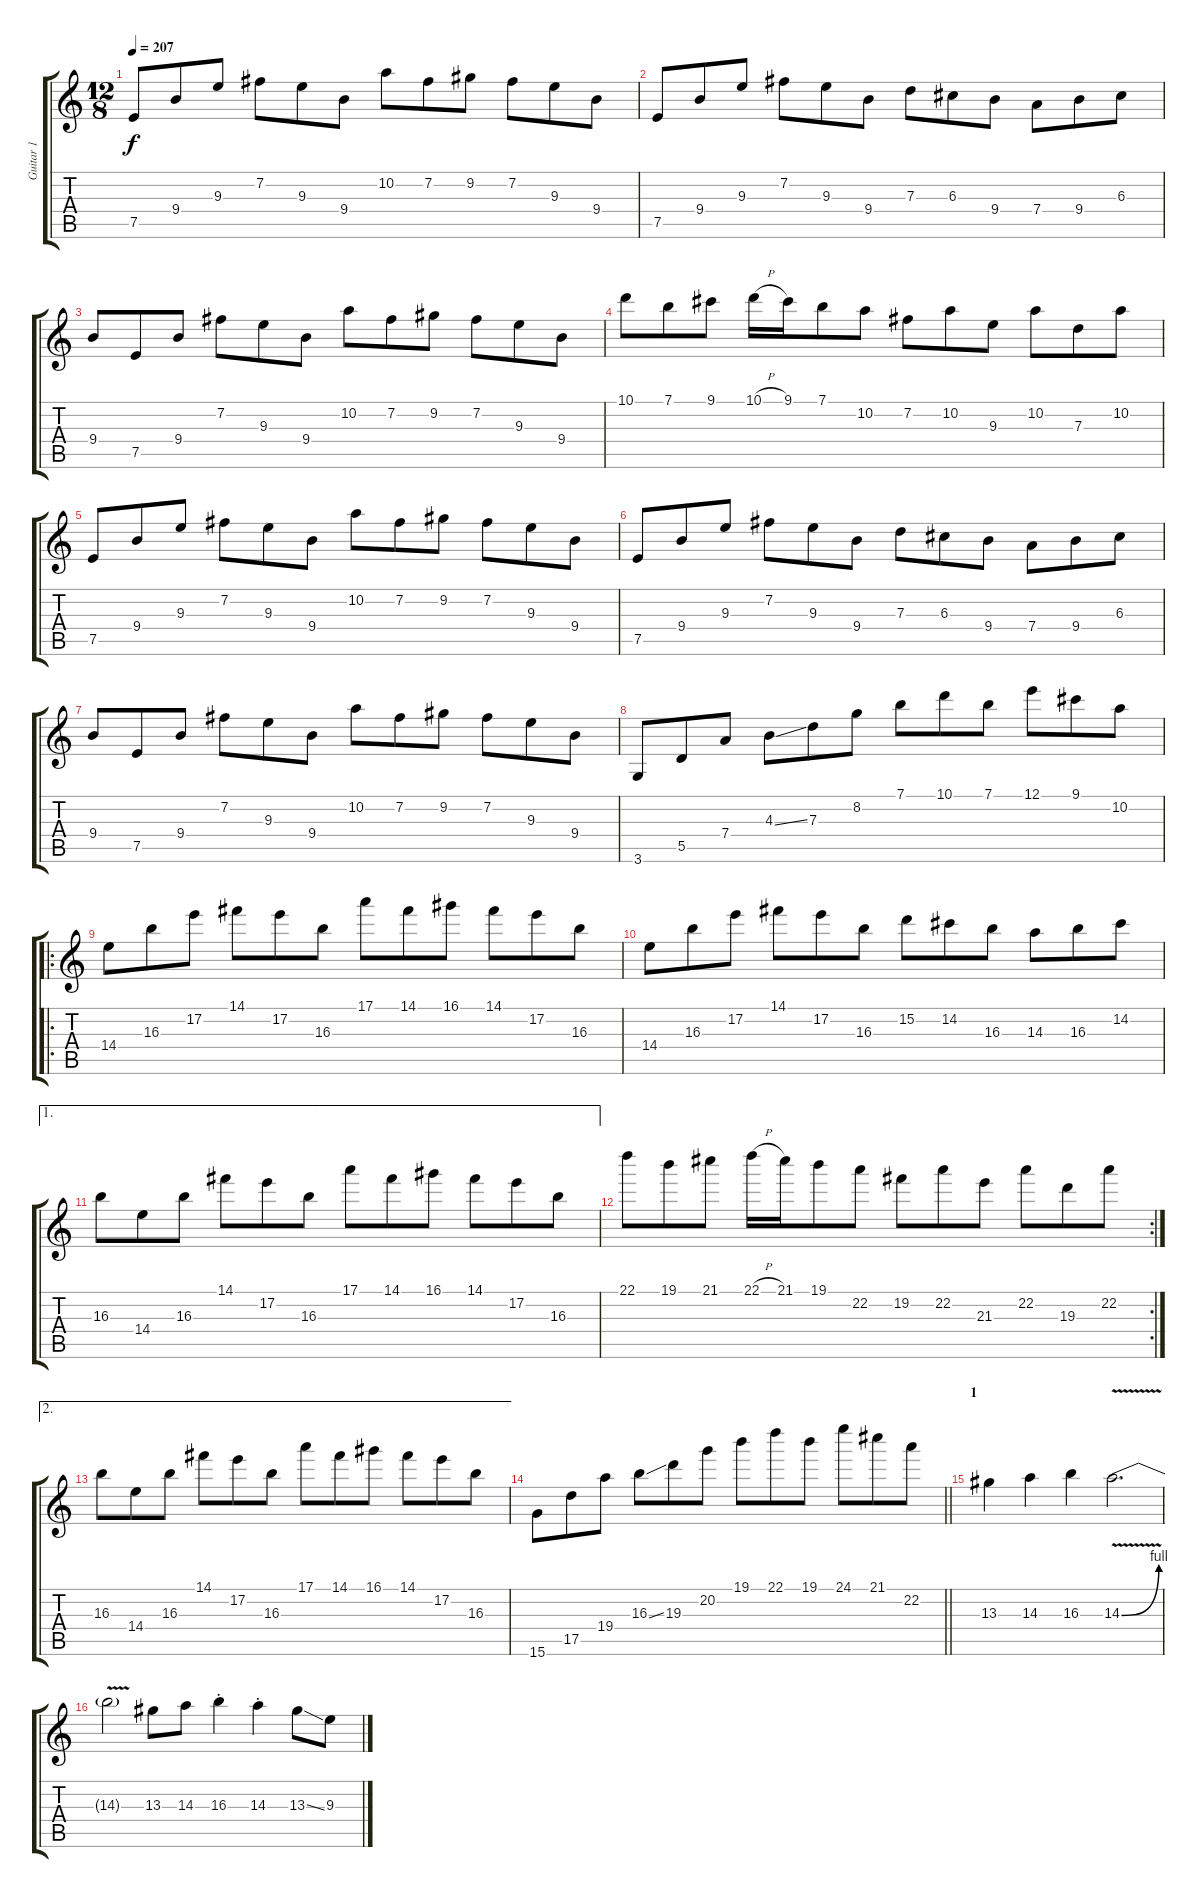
\track ("Guitar 1" "Guitar 1") {instrument distortionguitar}
\staff {score tabs}
\tuning (E4 B3 G3 D3 A2 E2) {hide}
\ts (12 8)
\tempo 207
\clef g2
\ks c
7.5.8{dy f volume 15 instrument distortionguitar} 9.4.8 9.3.8 7.2.8 9.3.8 9.4.8 10.2.8 7.2.8 9.2.8 7.2.8 9.3.8 9.4.8 |
7.5.8 9.4.8 9.3.8 7.2.8 9.3.8 9.4.8 7.3.8 6.3.8 9.4.8 7.4.8 9.4.8 6.3.8 |
9.4.8 7.5.8 9.4.8 7.2.8 9.3.8 9.4.8 10.2.8 7.2.8 9.2.8 7.2.8 9.3.8 9.4.8 |
10.1.8 7.1.8 9.1.8 10.1{h}.16 9.1.16 7.1.8 10.2.8 7.2.8 10.2.8 9.3.8 10.2.8 7.3.8 10.2.8 |
7.5.8 9.4.8 9.3.8 7.2.8 9.3.8 9.4.8 10.2.8 7.2.8 9.2.8 7.2.8 9.3.8 9.4.8 |
7.5.8 9.4.8 9.3.8 7.2.8 9.3.8 9.4.8 7.3.8 6.3.8 9.4.8 7.4.8 9.4.8 6.3.8 |
9.4.8 7.5.8 9.4.8 7.2.8 9.3.8 9.4.8 10.2.8 7.2.8 9.2.8 7.2.8 9.3.8 9.4.8 |
3.6.8 5.5.8 7.4.8 4.3{ss}.8 7.3.8 8.2.8 7.1.8 10.1.8 7.1.8 12.1.8 9.1.8 10.2.8 |
\ro
14.4.8 16.3.8 17.2.8 14.1.8 17.2.8 16.3.8 17.1.8 14.1.8 16.1.8 14.1.8 17.2.8 16.3.8 |
14.4.8 16.3.8 17.2.8 14.1.8 17.2.8 16.3.8 15.2.8 14.2.8 16.3.8 14.3.8 16.3.8 14.2.8 |
\ae 1
16.3.8 14.4.8 16.3.8 14.1.8 17.2.8 16.3.8 17.1.8 14.1.8 16.1.8 14.1.8 17.2.8 16.3.8 |
\rc 2
22.1.8 19.1.8 21.1.8 22.1{h}.16 21.1.16 19.1.8 22.2.8 19.2.8 22.2.8 21.3.8 22.2.8 19.3.8 22.2.8 |
\ae 2
16.3.8 14.4.8 16.3.8 14.1.8 17.2.8 16.3.8 17.1.8 14.1.8 16.1.8 14.1.8 17.2.8 16.3.8 |
\barLineRight lightlight
15.6.8 17.5.8 19.4.8 16.3{ss}.8 19.3.8 20.2.8 19.1.8 22.1.8 19.1.8 24.1.8 21.1.8 22.2.8 |
\section ("" "1")
13.3.4 14.3.4 16.3.4 14.3{be (bend 0 0 60 4) v}.2{d} |
14.3{t}.2 13.3.8 14.3.8 16.3{st}.4 14.3{st}.4 13.3{ss}.8 9.3.8
